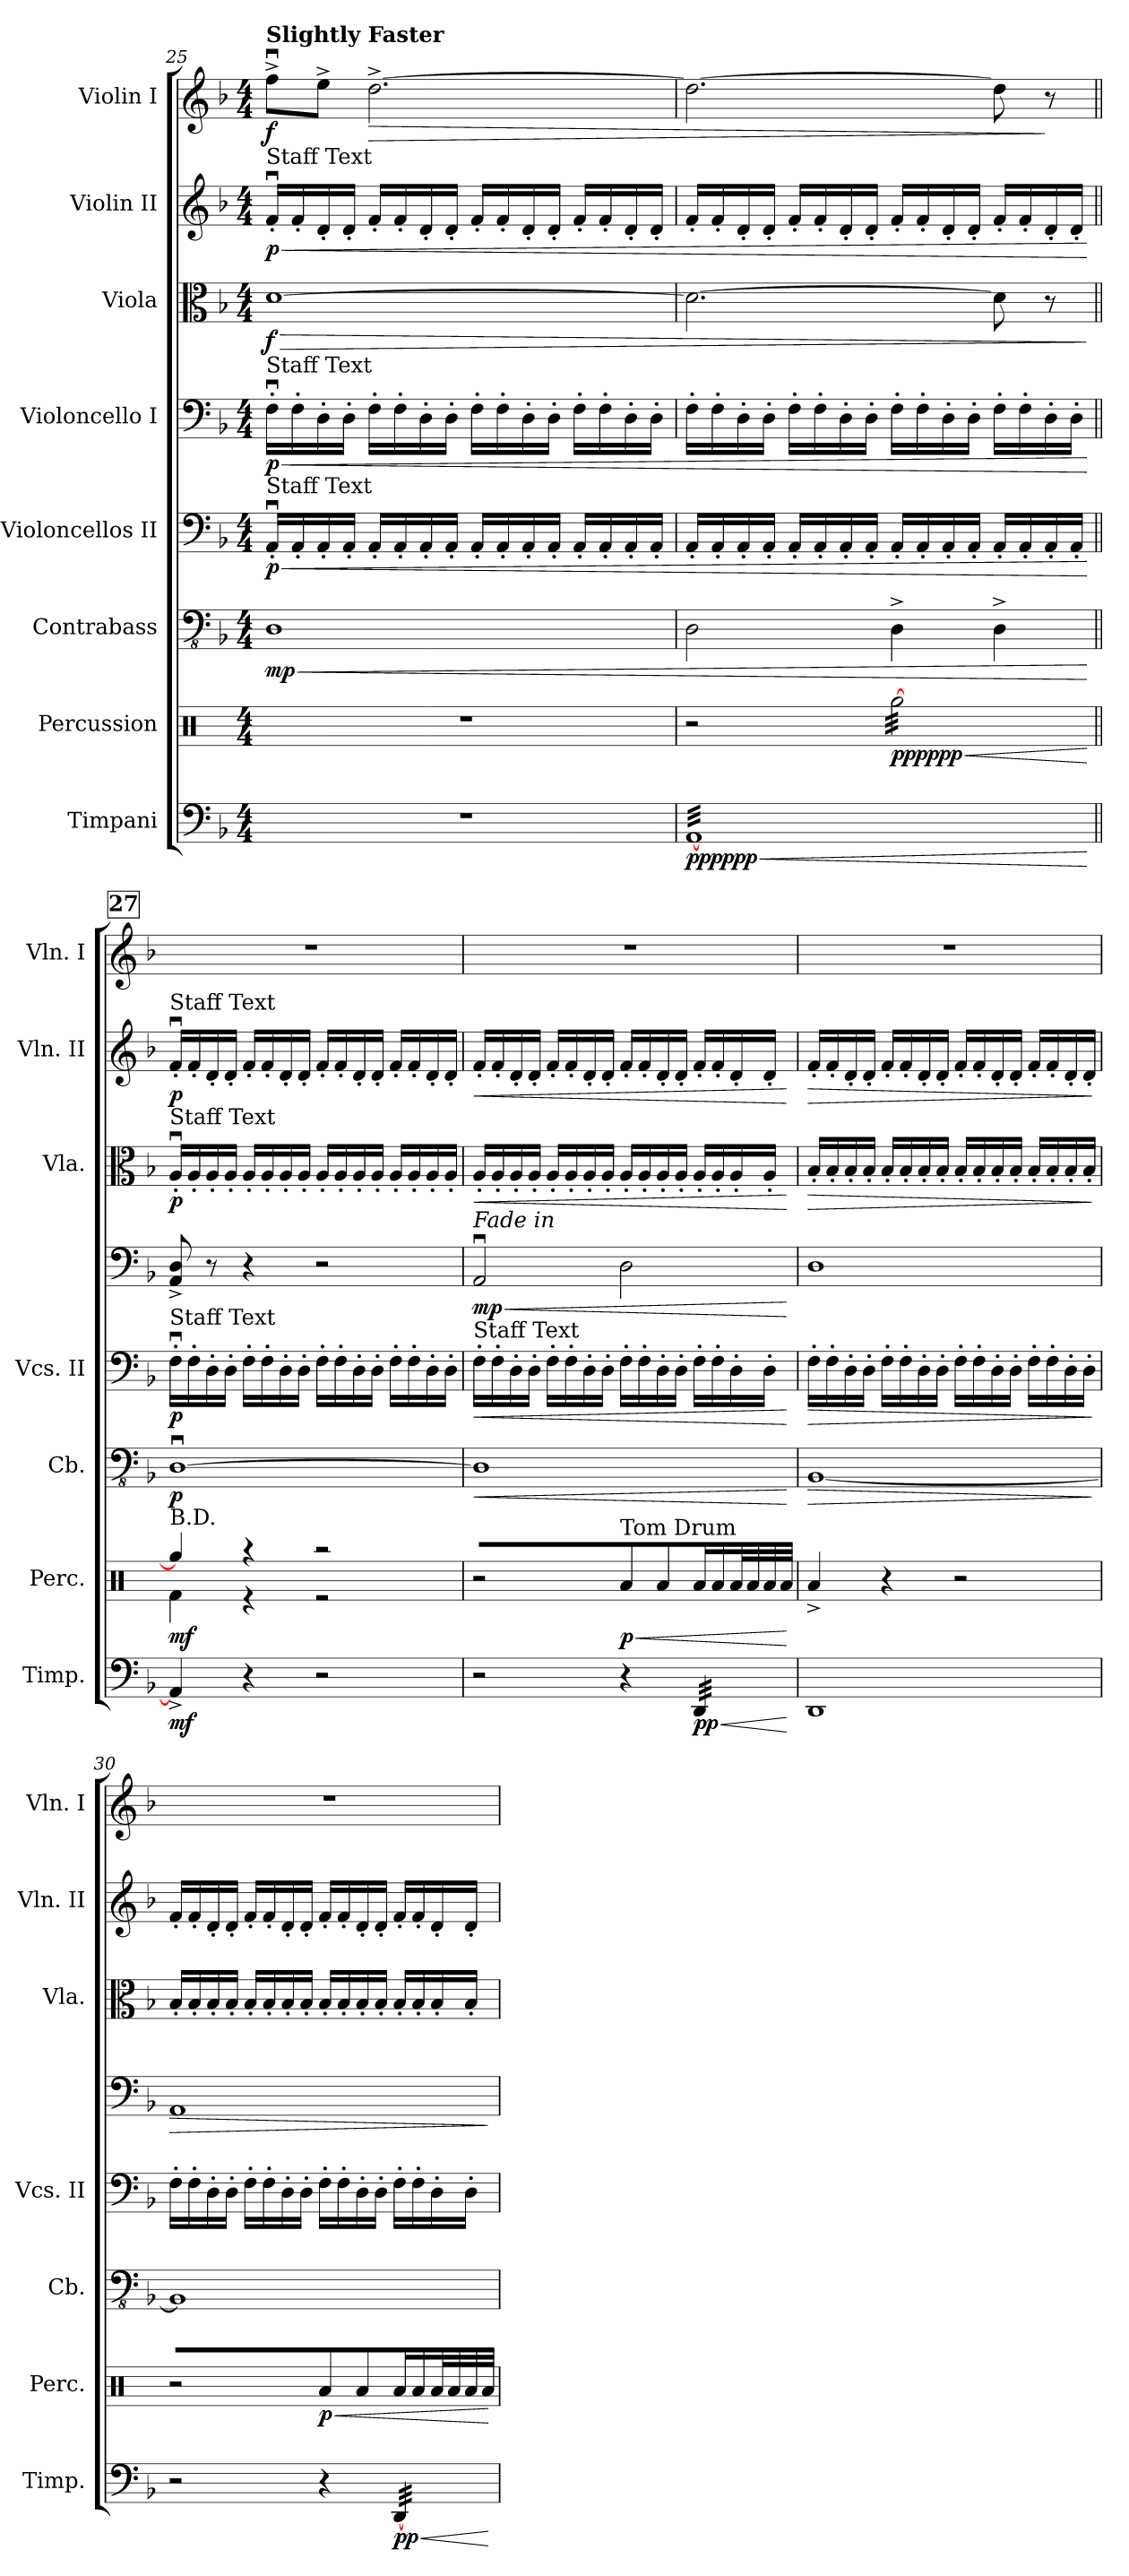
**kern	**dynam	**kern	**dynam	**kern	**dynam	**kern	**dynam	**kern	**dynam	**kern	**dynam	**kern	**dynam	**kern	**dynam
*part8	*part8	*part7	*part7	*part6	*part6	*part5	*part5	*part4	*part4	*part3	*part3	*part2	*part2	*part1	*part1
*staff8	*staff8	*staff7	*staff7	*staff6	*staff6	*staff5	*staff5	*staff4	*staff4	*staff3	*staff3	*staff2	*staff2	*staff1	*staff1
*I"Timpani	*	*I"Percussion	*	*I"Contrabass	*	*I"Violoncellos II	*	*I"Violoncello I	*	*I"Viola	*	*I"Violin II	*	*I"Violin I	*
*I'Timp.	*	*I'Perc.	*	*I'Cb.	*	*I'Vcs. II	*	*	*	*I'Vla.	*	*I'Vln. II	*	*I'Vln. I	*
*clefF4	*	*clefX	*	*clefFv4	*	*clefF4	*	*clefF4	*	*clefC3	*	*clefG2	*	*clefG2	*
*k[b-]	*	*k[]	*	*k[b-]	*	*k[b-]	*	*k[b-]	*	*k[b-]	*	*k[b-]	*	*k[b-]	*
*M4/4	*	*M4/4	*	*M4/4	*	*M4/4	*	*M4/4	*	*M4/4	*	*M4/4	*	*M4/4	*
*MM84	*	*MM84	*	*MM84	*	*MM84	*	*MM84	*	*MM84	*	*MM84	*	*MM84	*
=25	=25	=25	=25	=25	=25	=25	=25	=25	=25	=25	=25	=25	=25	=25	=25
!	!	!	!	!	!	!	!	!	!	!	!	!	!	!LO:TX:a:B:t=Slightly Faster	!
!	!	!	!	!	!	!	!	!	!	!	!	!LO:TX:a:t=Staff Text	!	!	!
!	!	!	!	!	!	!	!	!LO:TX:a:t=Staff Text	!	!	!	!	!	!	!
!	!	!	!	!	!	!LO:TX:a:t=Staff Text	!	!	!	!	!	!	!	!	!
!	!	!	!	!	!LO:HP:b	!	!LO:HP:b	!	!LO:HP:b	!	!LO:HP:b	!	!LO:HP:b	!	!
!	!	!	!	!	!LO:DY:n=1:b	!	!LO:DY:n=1:b	!	!LO:DY:n=1:b	!	!LO:DY:n=1:b	!	!LO:DY:n=1:b	!	!LO:DY:b
1r	.	1r	.	1DD	< mp	16AAu'/LL	< p	16Fu'\LL	< p	[1d	> f	16fu'/LL	< p	8ffu^\L	f
.	.	.	.	.	.	16AA'/	.	16F'\	.	.	.	16f'/	.	.	.
.	.	.	.	.	.	16AA'/	.	16D'\	.	.	.	16d'/	.	8ee^\J	.
.	.	.	.	.	.	16AA'/JJ	.	16D'\JJ	.	.	.	16d'/JJ	.	.	.
!	!	!	!	!	!	!	!	!	!	!	!	!	!	!	!LO:HP:b
.	.	.	.	.	.	16AA'/LL	.	16F'\LL	.	.	.	16f'/LL	.	[2.dd^\	>
.	.	.	.	.	.	16AA'/	.	16F'\	.	.	.	16f'/	.	.	.
.	.	.	.	.	.	16AA'/	.	16D'\	.	.	.	16d'/	.	.	.
.	.	.	.	.	.	16AA'/JJ	.	16D'\JJ	.	.	.	16d'/JJ	.	.	.
.	.	.	.	.	.	16AA'/LL	.	16F'\LL	.	.	.	16f'/LL	.	.	.
.	.	.	.	.	.	16AA'/	.	16F'\	.	.	.	16f'/	.	.	.
.	.	.	.	.	.	16AA'/	.	16D'\	.	.	.	16d'/	.	.	.
.	.	.	.	.	.	16AA'/JJ	.	16D'\JJ	.	.	.	16d'/JJ	.	.	.
.	.	.	.	.	.	16AA'/LL	.	16F'\LL	.	.	.	16f'/LL	.	.	.
.	.	.	.	.	.	16AA'/	.	16F'\	.	.	.	16f'/	.	.	.
.	.	.	.	.	.	16AA'/	.	16D'\	.	.	.	16d'/	.	.	.
.	.	.	.	.	.	16AA'/JJ	.	16D'\JJ	.	.	.	16d'/JJ	.	.	.
!!LO:PB:g=z
=26	=26	=26	=26	=26	=26	=26	=26	=26	=26	=26	=26	=26	=26	=26	=26
!	!LO:HP:b	!	!	!	!	!	!	!	!	!	!	!	!	!	!
!	!LO:DY:n=1:b	!	!	!	!	!	!	!	!	!	!	!	!	!	!
!	!LO:DY:n=2:b	!	!	!	!	!	!	!	!	!	!	!	!	!	!
*tremolo	*	*	*	*	*	*	*	*	*	*	*	*	*	*	*
[32AALLL	< pp pppp	2r	.	2DD\	.	16AA'/LL	.	16F'\LL	.	2.d\_	.	16f'/LL	.	2.dd\_	.
32AA	.	.	.	.	.	.	.	.	.	.	.	.	.	.	.
32AA	.	.	.	.	.	16AA'/	.	16F'\	.	.	.	16f'/	.	.	.
32AA	.	.	.	.	.	.	.	.	.	.	.	.	.	.	.
32AA	.	.	.	.	.	16AA'/	.	16D'\	.	.	.	16d'/	.	.	.
32AA	.	.	.	.	.	.	.	.	.	.	.	.	.	.	.
32AA	.	.	.	.	.	16AA'/JJ	.	16D'\JJ	.	.	.	16d'/JJ	.	.	.
32AA	.	.	.	.	.	.	.	.	.	.	.	.	.	.	.
32AA	.	.	.	.	.	16AA'/LL	.	16F'\LL	.	.	.	16f'/LL	.	.	.
32AA	.	.	.	.	.	.	.	.	.	.	.	.	.	.	.
32AA	.	.	.	.	.	16AA'/	.	16F'\	.	.	.	16f'/	.	.	.
32AA	.	.	.	.	.	.	.	.	.	.	.	.	.	.	.
32AA	.	.	.	.	.	16AA'/	.	16D'\	.	.	.	16d'/	.	.	.
32AA	.	.	.	.	.	.	.	.	.	.	.	.	.	.	.
32AA	.	.	.	.	.	16AA'/JJ	.	16D'\JJ	.	.	.	16d'/JJ	.	.	.
32AA	.	.	.	.	.	.	.	.	.	.	.	.	.	.	.
!	!	!LO:TX:a:t=Sus. Cym.	!	!	!	!	!	!	!	!	!	!	!	!	!
!	!	!	!LO:HP:b	!	!	!	!	!	!	!	!	!	!	!	!
!	!	!	!LO:DY:n=1:b	!	!	!	!	!	!	!	!	!	!	!	!
!	!	!	!LO:DY:n=2:b	!	!	!	!	!	!	!	!	!	!	!	!
*	*	*tremolo	*	*	*	*	*	*	*	*	*	*	*	*	*
32AA	.	[32Rgg\LLL	< pp pppp	4DD^\	.	16AA'/LL	.	16F'\LL	.	.	.	16f'/LL	.	.	.
32AA	.	32Rgg\	.	.	.	.	.	.	.	.	.	.	.	.	.
32AA	.	32Rgg\	.	.	.	16AA'/	.	16F'\	.	.	.	16f'/	.	.	.
32AA	.	32Rgg\	.	.	.	.	.	.	.	.	.	.	.	.	.
32AA	.	32Rgg\	.	.	.	16AA'/	.	16D'\	.	.	.	16d'/	.	.	.
32AA	.	32Rgg\	.	.	.	.	.	.	.	.	.	.	.	.	.
32AA	.	32Rgg\	.	.	.	16AA'/JJ	.	16D'\JJ	.	.	.	16d'/JJ	.	.	.
32AA	.	32Rgg\	.	.	.	.	.	.	.	.	.	.	.	.	.
32AA	.	32Rgg\	.	4DD^\	.	16AA'/LL	.	16F'\LL	.	8d\]	.	16f'/LL	.	8dd\]	.
32AA	.	32Rgg\	.	.	.	.	.	.	.	.	.	.	.	.	.
32AA	.	32Rgg\	.	.	.	16AA'/	.	16F'\	.	.	.	16f'/	.	.	.
32AA	.	32Rgg\	.	.	.	.	.	.	.	.	.	.	.	.	.
32AA	.	32Rgg\	.	.	.	16AA'/	.	16D'\	.	8r	.	16d'/	.	8r	]
32AA	.	32Rgg\	.	.	.	.	.	.	.	.	.	.	.	.	.
32AA	.	32Rgg\	.	.	.	16AA'/JJ	.	16D'\JJ	.	.	.	16d'/JJ	.	.	.
32AAJJJ	.	32Rgg\JJJ	.	.	.	.	.	.	.	.	.	.	.	.	.
*	*	*Xtremolo	*	*	*	*	*	*	*	*	*	*	*	*	*
*Xtremolo	*	*	*	*	*	*	*	*	*	*	*	*	*	*	*
.	[	.	[	.	[	.	[	.	[	.	]	.	[	.	.
!!LO:REH:place=s1:a:B:fs=14:t=27
=27||	=27||	=27||	=27||	=27||	=27||	=27||	=27||	=27||	=27||	=27||	=27||	=27||	=27||	=27||	=27||
*	*	*^	*	*	*	*	*	*	*	*	*	*	*	*	*
!	!	!	!	!	!	!	!	!	!	!	!	!	!LO:TX:a:t=Staff Text	!	!	!
!	!	!	!	!	!	!	!	!	!	!	!LO:TX:a:t=Staff Text	!	!	!	!	!
!	!	!	!	!	!	!	!LO:TX:a:t=Staff Text	!	!	!	!	!	!	!	!	!
!	!	!LO:TX:a:t=B.D.	!	!	!	!	!	!	!	!	!	!	!	!	!	!
!	!LO:DY:b	!	!	!LO:DY:b	!	!LO:DY:b	!	!LO:DY:b	!	!	!	!LO:DY:b	!	!LO:DY:b	!	!
4AA^/]	mf	4Rgg/]	4Rf\	mf	[1DDu	p	16Fu'\LL	p	8AA/^ 8D/^	.	16Au'/LL	p	16fu'/LL	p	1r	.
.	.	.	.	.	.	.	16F'\	.	.	.	16A'/	.	16f'/	.	.	.
.	.	.	.	.	.	.	16D'\	.	8r	.	16A'/	.	16d'/	.	.	.
.	.	.	.	.	.	.	16D'\JJ	.	.	.	16A'/JJ	.	16d'/JJ	.	.	.
4r	.	4r	4r	.	.	.	16F'\LL	.	4r	.	16A'/LL	.	16f'/LL	.	.	.
.	.	.	.	.	.	.	16F'\	.	.	.	16A'/	.	16f'/	.	.	.
.	.	.	.	.	.	.	16D'\	.	.	.	16A'/	.	16d'/	.	.	.
.	.	.	.	.	.	.	16D'\JJ	.	.	.	16A'/JJ	.	16d'/JJ	.	.	.
2r	.	2r	2r	.	.	.	16F'\LL	.	2r	.	16A'/LL	.	16f'/LL	.	.	.
.	.	.	.	.	.	.	16F'\	.	.	.	16A'/	.	16f'/	.	.	.
.	.	.	.	.	.	.	16D'\	.	.	.	16A'/	.	16d'/	.	.	.
.	.	.	.	.	.	.	16D'\JJ	.	.	.	16A'/JJ	.	16d'/JJ	.	.	.
.	.	.	.	.	.	.	16F'\LL	.	.	.	16A'/LL	.	16f'/LL	.	.	.
.	.	.	.	.	.	.	16F'\	.	.	.	16A'/	.	16f'/	.	.	.
.	.	.	.	.	.	.	16D'\	.	.	.	16A'/	.	16d'/	.	.	.
.	.	.	.	.	.	.	16D'\JJ	.	.	.	16A'/JJ	.	16d'/JJ	.	.	.
*	*	*v	*v	*	*	*	*	*	*	*	*	*	*	*	*	*
=28	=28	=28	=28	=28	=28	=28	=28	=28	=28	=28	=28	=28	=28	=28	=28
!	!	!	!	!	!	!	!	!LO:TX:a:i:t=Fade in	!	!	!	!	!	!	!
!	!	!	!	!	!	!LO:TX:a:t=Staff Text	!	!	!	!	!	!	!	!	!
!	!	!	!	!	!LO:HP:b	!	!LO:HP:b	!	!LO:HP:b	!	!LO:HP:b	!	!LO:HP:b	!	!
!	!	!	!	!	!	!	!	!	!LO:DY:n=1:b	!	!	!	!	!	!
2r	.	2r	.	1DD]	<	16F'\LL	<	2AAu/	< mp	16A'/LL	<	16f'/LL	<	1r	.
.	.	.	.	.	.	16F'\	.	.	.	16A'/	.	16f'/	.	.	.
.	.	.	.	.	.	16D'\	.	.	.	16A'/	.	16d'/	.	.	.
.	.	.	.	.	.	16D'\JJ	.	.	.	16A'/JJ	.	16d'/JJ	.	.	.
.	.	.	.	.	.	16F'\LL	.	.	.	16A'/LL	.	16f'/LL	.	.	.
.	.	.	.	.	.	16F'\	.	.	.	16A'/	.	16f'/	.	.	.
.	.	.	.	.	.	16D'\	.	.	.	16A'/	.	16d'/	.	.	.
.	.	.	.	.	.	16D'\JJ	.	.	.	16A'/JJ	.	16d'/JJ	.	.	.
!	!	!LO:TX:a:t=Tom Drum	!	!	!	!	!	!	!	!	!	!	!	!	!
!	!	!	!LO:HP:b	!	!	!	!	!	!	!	!	!	!	!	!
!	!	!	!LO:DY:n=1:b	!	!	!	!	!	!	!	!	!	!	!	!
4r	.	8Ra/L	< p	.	.	16F'\LL	.	2D\	.	16A'/LL	.	16f'/LL	.	.	.
.	.	.	.	.	.	16F'\	.	.	.	16A'/	.	16f'/	.	.	.
.	.	8Ra/J	.	.	.	16D'\	.	.	.	16A'/	.	16d'/	.	.	.
.	.	.	.	.	.	16D'\JJ	.	.	.	16A'/JJ	.	16d'/JJ	.	.	.
!	!LO:HP:b	!	!	!	!	!	!	!	!	!	!	!	!	!	!
!	!LO:DY:n=1:b	!	!	!	!	!	!	!	!	!	!	!	!	!	!
*tremolo	*	*	*	*	*	*	*	*	*	*	*	*	*	*	*
32DD/LLL	< pp	16Ra/LL	.	.	.	16F'\LL	.	.	.	16A'/LL	.	16f'/LL	.	.	.
32DD/	.	.	.	.	.	.	.	.	.	.	.	.	.	.	.
32DD/	.	16Ra/	.	.	.	16F'\	.	.	.	16A'/	.	16f'/	.	.	.
32DD/	.	.	.	.	.	.	.	.	.	.	.	.	.	.	.
*	*	*tremolo	*	*	*	*	*	*	*	*	*	*	*	*	*
32DD/	.	32Ra/	.	.	.	16D'\	.	.	.	16A'/	.	16d'/	.	.	.
32DD/	.	32Ra/	.	.	.	.	.	.	.	.	.	.	.	.	.
32DD/	.	32Ra/	.	.	.	16D'\JJ	.	.	.	16A'/JJ	.	16d'/JJ	.	.	.
32DD/JJJ	.	32Ra/JJJ	.	.	.	.	.	.	.	.	.	.	.	.	.
*	*	*Xtremolo	*	*	*	*	*	*	*	*	*	*	*	*	*
*Xtremolo	*	*	*	*	*	*	*	*	*	*	*	*	*	*	*
.	[	.	[	.	[	.	[	.	[	.	[	.	[	.	.
=29	=29	=29	=29	=29	=29	=29	=29	=29	=29	=29	=29	=29	=29	=29	=29
!	!	!	!	!	!LO:HP:b	!	!LO:HP:b	!	!	!	!LO:HP:b	!	!LO:HP:b	!	!
1DD	.	4Ra^/	.	[1BBB-	>	16F'\LL	>	1D	.	16B-'/LL	>	16f'/LL	>	1r	.
.	.	.	.	.	.	16F'\	.	.	.	16B-'/	.	16f'/	.	.	.
.	.	.	.	.	.	16D'\	.	.	.	16B-'/	.	16d'/	.	.	.
.	.	.	.	.	.	16D'\JJ	.	.	.	16B-'/JJ	.	16d'/JJ	.	.	.
.	.	4r	.	.	.	16F'\LL	.	.	.	16B-'/LL	.	16f'/LL	.	.	.
.	.	.	.	.	.	16F'\	.	.	.	16B-'/	.	16f'/	.	.	.
.	.	.	.	.	.	16D'\	.	.	.	16B-'/	.	16d'/	.	.	.
.	.	.	.	.	.	16D'\JJ	.	.	.	16B-'/JJ	.	16d'/JJ	.	.	.
.	.	2r	.	.	.	16F'\LL	.	.	.	16B-'/LL	.	16f'/LL	.	.	.
.	.	.	.	.	.	16F'\	.	.	.	16B-'/	.	16f'/	.	.	.
.	.	.	.	.	.	16D'\	.	.	.	16B-'/	.	16d'/	.	.	.
.	.	.	.	.	.	16D'\JJ	.	.	.	16B-'/JJ	.	16d'/JJ	.	.	.
.	.	.	.	.	.	16F'\LL	.	.	.	16B-'/LL	.	16f'/LL	.	.	.
.	.	.	.	.	.	16F'\	.	.	.	16B-'/	.	16f'/	.	.	.
.	.	.	.	.	.	16D'\	.	.	.	16B-'/	.	16d'/	.	.	.
.	.	.	.	.	.	16D'\JJ	.	.	.	16B-'/JJ	.	16d'/JJ	.	.	.
.	.	.	.	.	]	.	]	.	.	.	]	.	]	.	.
!!LO:LB:g=z
=30	=30	=30	=30	=30	=30	=30	=30	=30	=30	=30	=30	=30	=30	=30	=30
!	!	!	!	!	!	!	!	!	!LO:HP:b	!	!	!	!	!	!
2r	.	2r	.	1BBB-]	.	16F'\LL	.	1AA	>	16B-'/LL	.	16f'/LL	.	1r	.
.	.	.	.	.	.	16F'\	.	.	.	16B-'/	.	16f'/	.	.	.
.	.	.	.	.	.	16D'\	.	.	.	16B-'/	.	16d'/	.	.	.
.	.	.	.	.	.	16D'\JJ	.	.	.	16B-'/JJ	.	16d'/JJ	.	.	.
.	.	.	.	.	.	16F'\LL	.	.	.	16B-'/LL	.	16f'/LL	.	.	.
.	.	.	.	.	.	16F'\	.	.	.	16B-'/	.	16f'/	.	.	.
.	.	.	.	.	.	16D'\	.	.	.	16B-'/	.	16d'/	.	.	.
.	.	.	.	.	.	16D'\JJ	.	.	.	16B-'/JJ	.	16d'/JJ	.	.	.
!	!	!	!LO:HP:b	!	!	!	!	!	!	!	!	!	!	!	!
!	!	!	!LO:DY:n=1:b	!	!	!	!	!	!	!	!	!	!	!	!
4r	.	8Ra/L	< p	.	.	16F'\LL	.	.	.	16B-'/LL	.	16f'/LL	.	.	.
.	.	.	.	.	.	16F'\	.	.	.	16B-'/	.	16f'/	.	.	.
.	.	8Ra/J	.	.	.	16D'\	.	.	.	16B-'/	.	16d'/	.	.	.
.	.	.	.	.	.	16D'\JJ	.	.	.	16B-'/JJ	.	16d'/JJ	.	.	.
!	!LO:HP:b	!	!	!	!	!	!	!	!	!	!	!	!	!	!
!	!LO:DY:n=1:b	!	!	!	!	!	!	!	!	!	!	!	!	!	!
*tremolo	*	*	*	*	*	*	*	*	*	*	*	*	*	*	*
[32DD/LLL	< pp	16Ra/LL	.	.	.	16F'\LL	.	.	.	16B-'/LL	.	16f'/LL	.	.	.
32DD/	.	.	.	.	.	.	.	.	.	.	.	.	.	.	.
32DD/	.	16Ra/	.	.	.	16F'\	.	.	.	16B-'/	.	16f'/	.	.	.
32DD/	.	.	.	.	.	.	.	.	.	.	.	.	.	.	.
*	*	*tremolo	*	*	*	*	*	*	*	*	*	*	*	*	*
32DD/	.	32Ra/	.	.	.	16D'\	.	.	.	16B-'/	.	16d'/	.	.	.
32DD/	.	32Ra/	.	.	.	.	.	.	.	.	.	.	.	.	.
32DD/	.	32Ra/	.	.	.	16D'\JJ	.	.	.	16B-'/JJ	.	16d'/JJ	.	.	.
32DD/JJJ	.	32Ra/JJJ	.	.	.	.	.	.	.	.	.	.	.	.	.
*	*	*Xtremolo	*	*	*	*	*	*	*	*	*	*	*	*	*
*Xtremolo	*	*	*	*	*	*	*	*	*	*	*	*	*	*	*
.	[	.	[	.	.	.	.	.	]	.	.	.	.	.	.
=	=	=	=	=	=	=	=	=	=	=	=	=	=	=	=
*-	*-	*-	*-	*-	*-	*-	*-	*-	*-	*-	*-	*-	*-	*-	*-
